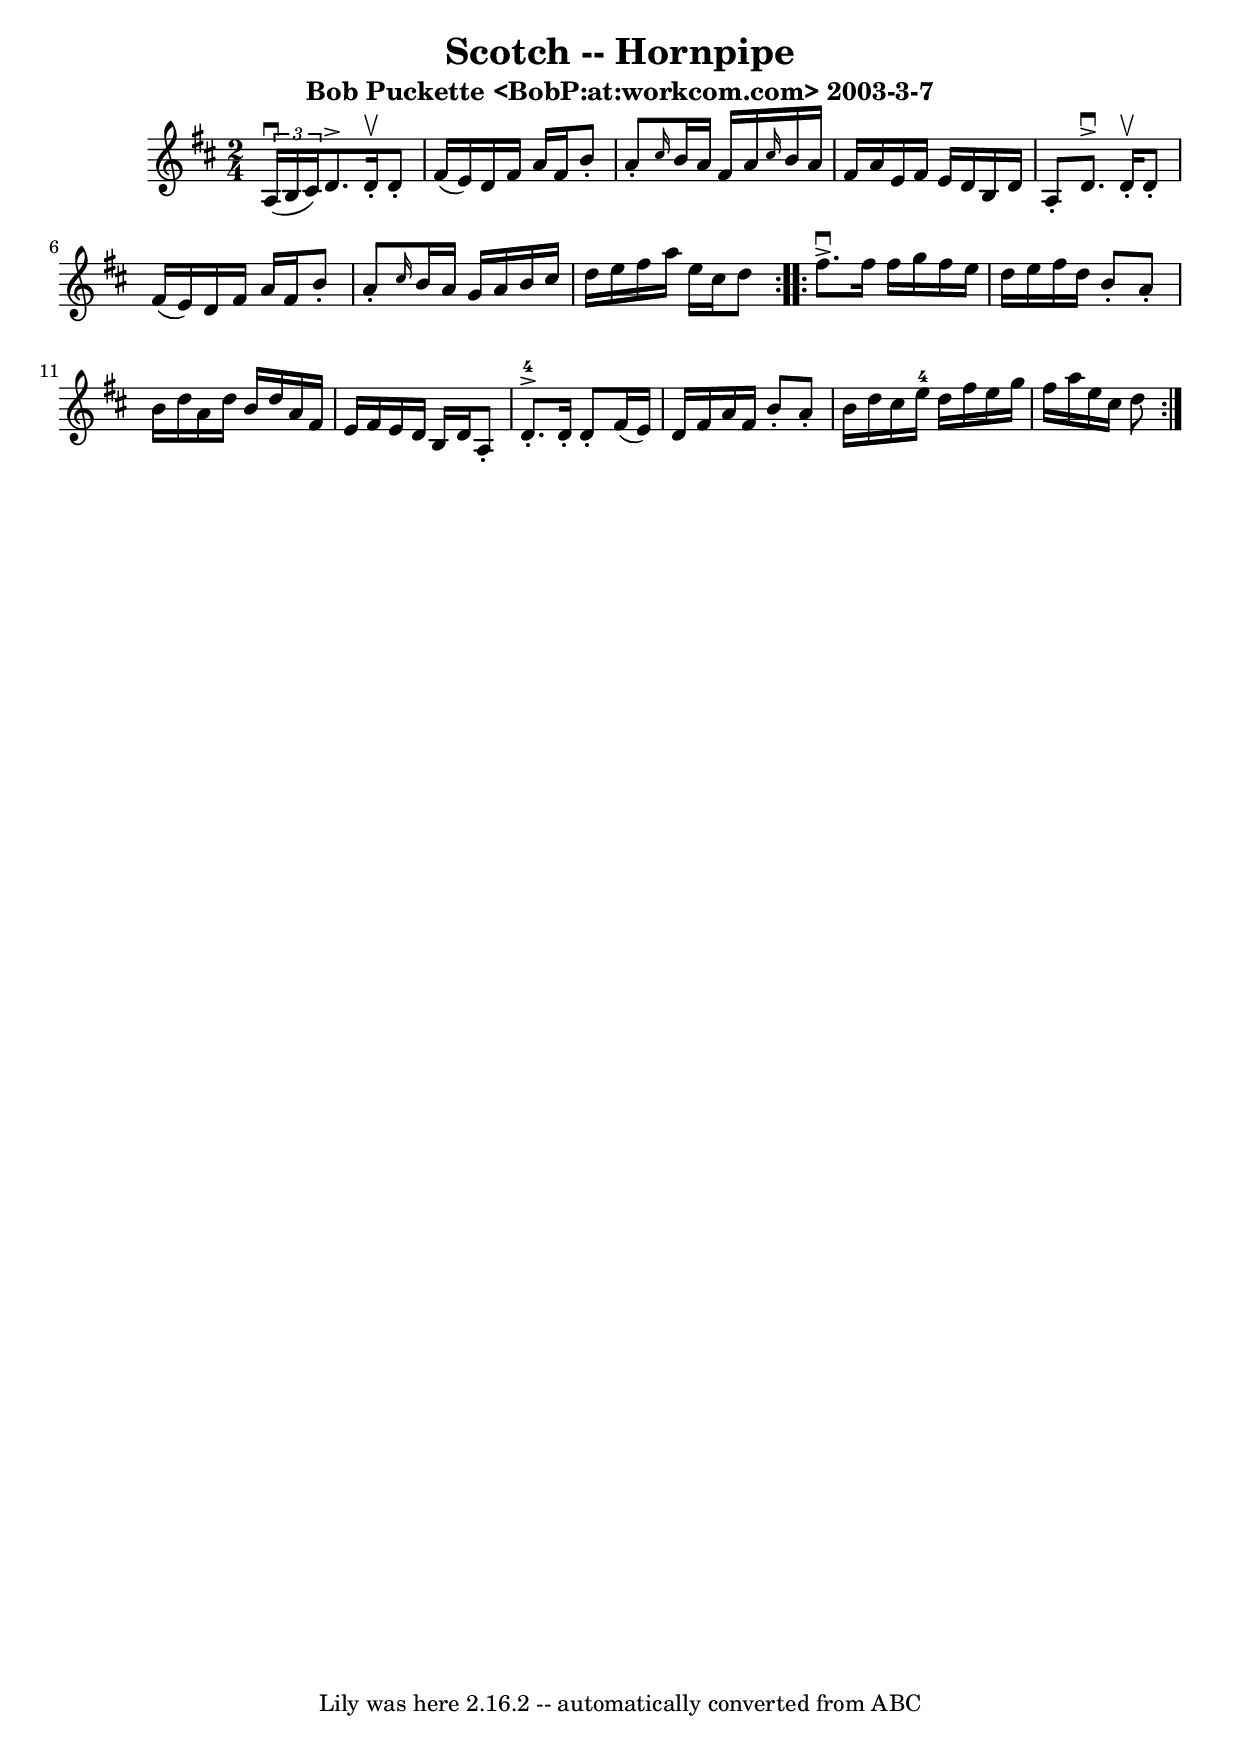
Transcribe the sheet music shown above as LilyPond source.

\version "2.16.2"
\include "Mammoth.ily"
\header {
  %% book = "Cole's 1000 Fiddle Tunes"
 crossRefNumber = "1"
 footnotes = ""
  subtitle = "Bob Puckette <BobP:at:workcom.com> 2003-3-7"
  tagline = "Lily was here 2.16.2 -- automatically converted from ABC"
  title = "Scotch -- Hornpipe"

}
voicedefault =  {



  \repeat volta 2 {

    \time 2/4 
    \key d \major
    \times 2/3 { a16 (^\downbow b16 cis'16)  	       }   |
 d'8.^\accent d'16-.^\upbow d'8-. fis'16 (e'16)  |
 d'16 fis'16 a'16 fis'16 b'8-. a'8-. |
    
    \grace { cis''16  
	   } b'16 a'16 fis'16 a'16  \grace { cis''16  
					   } b'16 a'16 fis'16 a'16   |
 e'16 fis'16 e'16 d'16 b16 d'16 a8-.  |
 d'8.^\downbow^\accent d'16-.^\upbow d'8-. fis'16 (e'16) |
 d'16 fis'16 a'16 fis'16 b'8-. a'8-.  |
    \grace { cis''16  
	   } b'16 a'16 g'16 a'16 b'16 cis''16 d''16 e''16   |
 fis''16 a''16 e''16 cis''16    
 d''8  
  }     
  \repeat volta 2 {
 fis''8.^\downbow^\accent fis''16 fis''16 g''16 fis''16 e''16   |
 d''16 e''16 fis''16 d''16 b'8-. a'8-.  |
 b'16 d''16 a'16 d''16 b'16 d''16 a'16 fis'16   |
 e'16 fis'16 e'16 d'16 b16 d'16 a8-. |
 d'8.-4-.^\accent d'16-. d'8-. fis'16 (e'16)  |
 d'16 fis'16 a'16 fis'16 b'8-. a'8-. |
 b'16 d''16 cis''16 e''16-4 d''16 fis''16 e''16 g''16   |
    
 fis''16 a''16 e''16 cis''16 d''8  
  }   

}

\score{
  <<

    \context Staff="default"
    {
      \voicedefault 
      
    }

  >>
  \layout {
    
  }
  \midi {
  }

}
